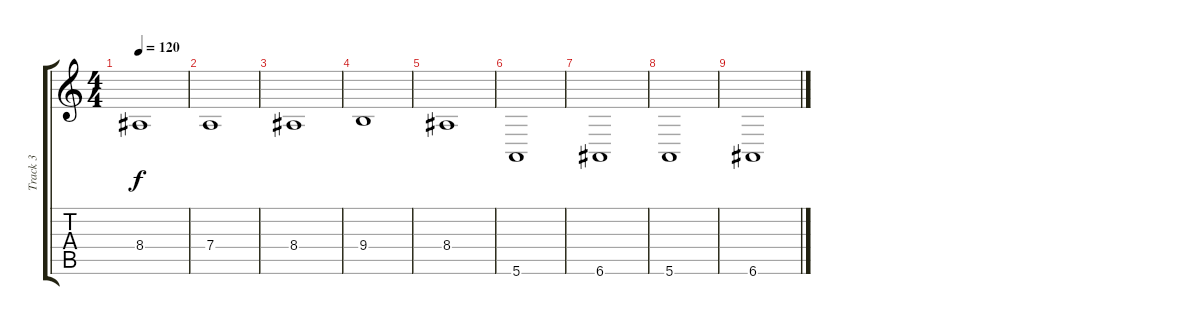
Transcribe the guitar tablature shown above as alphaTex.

\track ("Track 3" "Track 3") {instrument synthstrings1}
\staff {score tabs}
\tuning (E4 B3 G3 D3 A2 E2) {hide}
\ts (4 4)
\tempo 120
\clef g2
\ks c
8.4.1{dy f} |
7.4.1 |
8.4.1 |
9.4.1 |
8.4.1 |
5.6.1{volume 10} |
6.6.1 |
5.6.1 |
6.6.1
